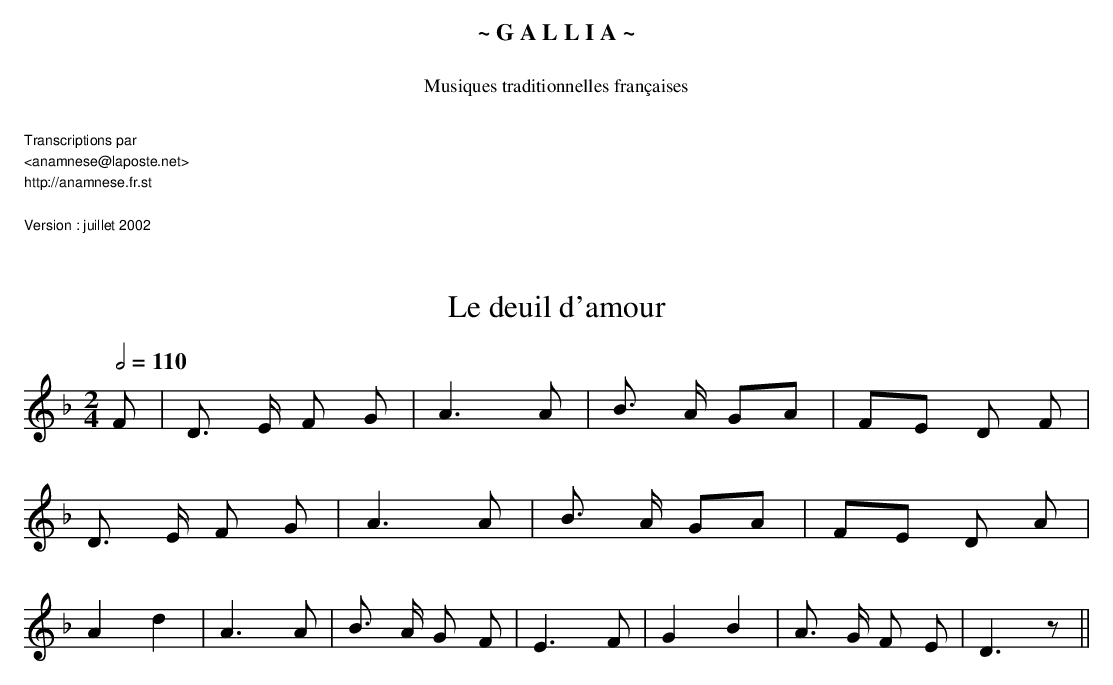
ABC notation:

X:1
T:Le deuil d'amour
M:2/4
L:1/8
Q:1/2=110
K:F
F | D > E F G | A3 A | B > A GA | FE D F |
    D > E F G | A3 A | B > A GA | FE D A |
A2 d2 | A3 A | B > A G F | E3 F | G2 B2 | A > G F E | D3 z ||
